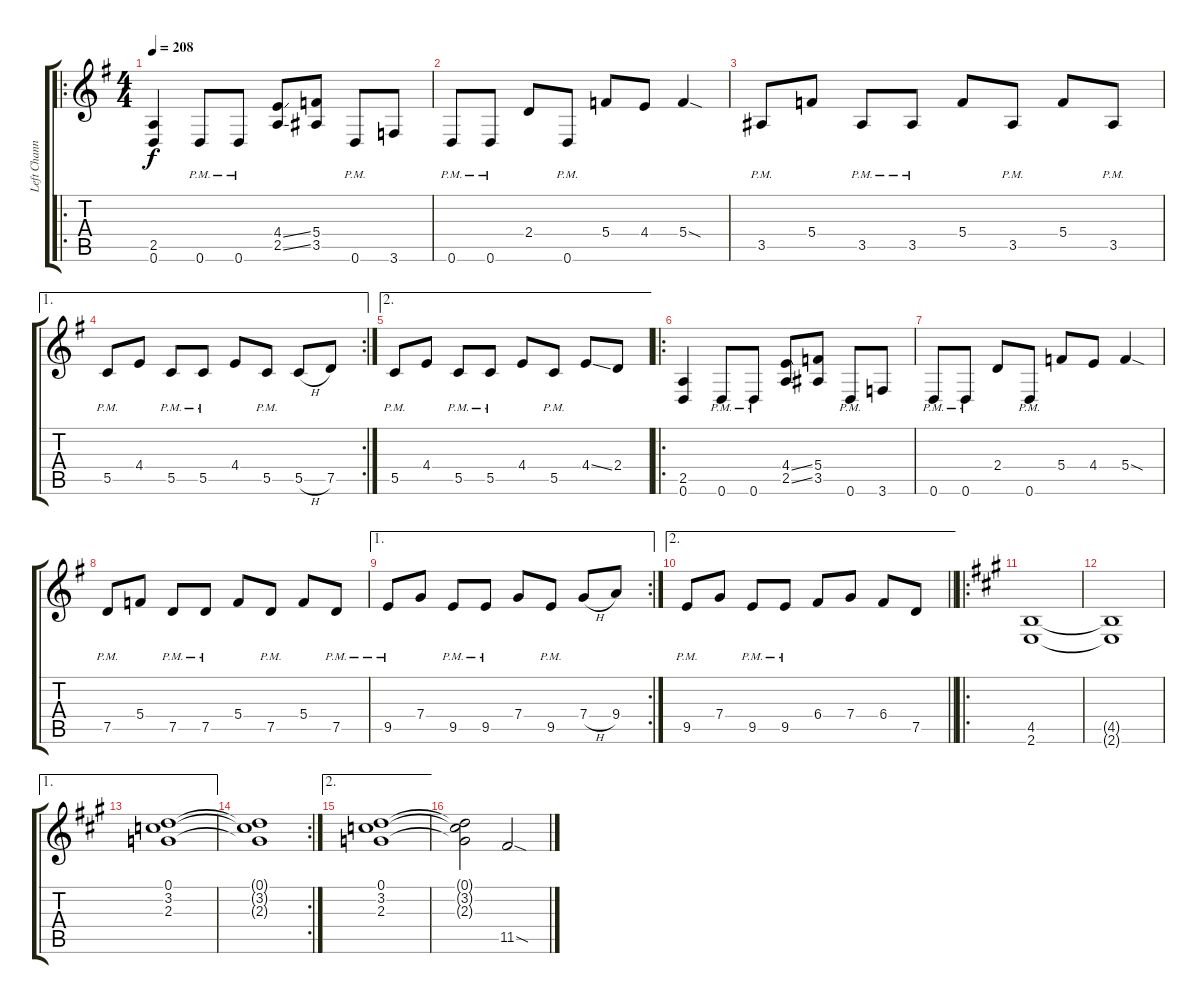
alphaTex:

\track ("Left Channel/Solo 2" "Left Chann") {instrument overdrivenguitar}
\staff {score tabs}
\tuning (D4 A3 F3 C3 G2 D2) {hide}
\ro
\ts (4 4)
\tempo 208
\clef g2
\ks g
(2.5 0.6).4{dy f} 0.6{pm}.8 0.6{pm}.8 (4.4{ss} 2.5{ss}).8 (5.4 3.5).8 0.6{pm}.8 3.6.8 |
0.6{pm}.8 0.6{pm}.8 2.4.8 0.6{pm}.8 5.4.8 4.4.8 5.4{sod}.4 |
3.5{pm}.8 5.4.8 3.5{pm}.8 3.5{pm}.8 5.4.8 3.5{pm}.8 5.4.8 3.5{pm}.8 |
\ae 1
\rc 2
5.5{pm}.8 4.4.8 5.5{pm}.8 5.5{pm}.8 4.4.8 5.5{pm}.8 5.5{h}.8 7.5.8 |
\ae 2
5.5{pm}.8 4.4.8 5.5{pm}.8 5.5{pm}.8 4.4.8 5.5{pm}.8 4.4{ss}.8 2.4.8 |
\ro
(2.5 0.6).4 0.6{pm}.8 0.6{pm}.8 (4.4{ss} 2.5{ss}).8 (5.4 3.5).8 0.6{pm}.8 3.6.8 |
0.6{pm}.8 0.6{pm}.8 2.4.8 0.6{pm}.8 5.4.8 4.4.8 5.4{sod}.4 |
7.5{pm}.8 5.4.8 7.5{pm}.8 7.5{pm}.8 5.4.8 7.5{pm}.8 5.4.8 7.5{pm}.8 |
\ae 1
\rc 2
9.5{pm}.8 7.4.8 9.5{pm}.8 9.5{pm}.8 7.4.8 9.5{pm}.8 7.4{h}.8 9.4.8 |
\ae 2
\barLineRight lightlight
9.5{pm}.8 7.4.8 9.5{pm}.8 9.5{pm}.8 6.4.8 7.4.8 6.4.8 7.5.8 |
\ro
\ks a
(4.5 2.6).1 |
(4.5{t} 2.6{t}).1 |
\ae 1
(0.1 3.2 2.3).1 |
\rc 2
(0.1{t} 3.2{t} 2.3{t}).1 |
\ae 2
(0.1 3.2 2.3).1 |
(0.1{t} 3.2{t} 2.3{t}).2 11.5{sod}.2
